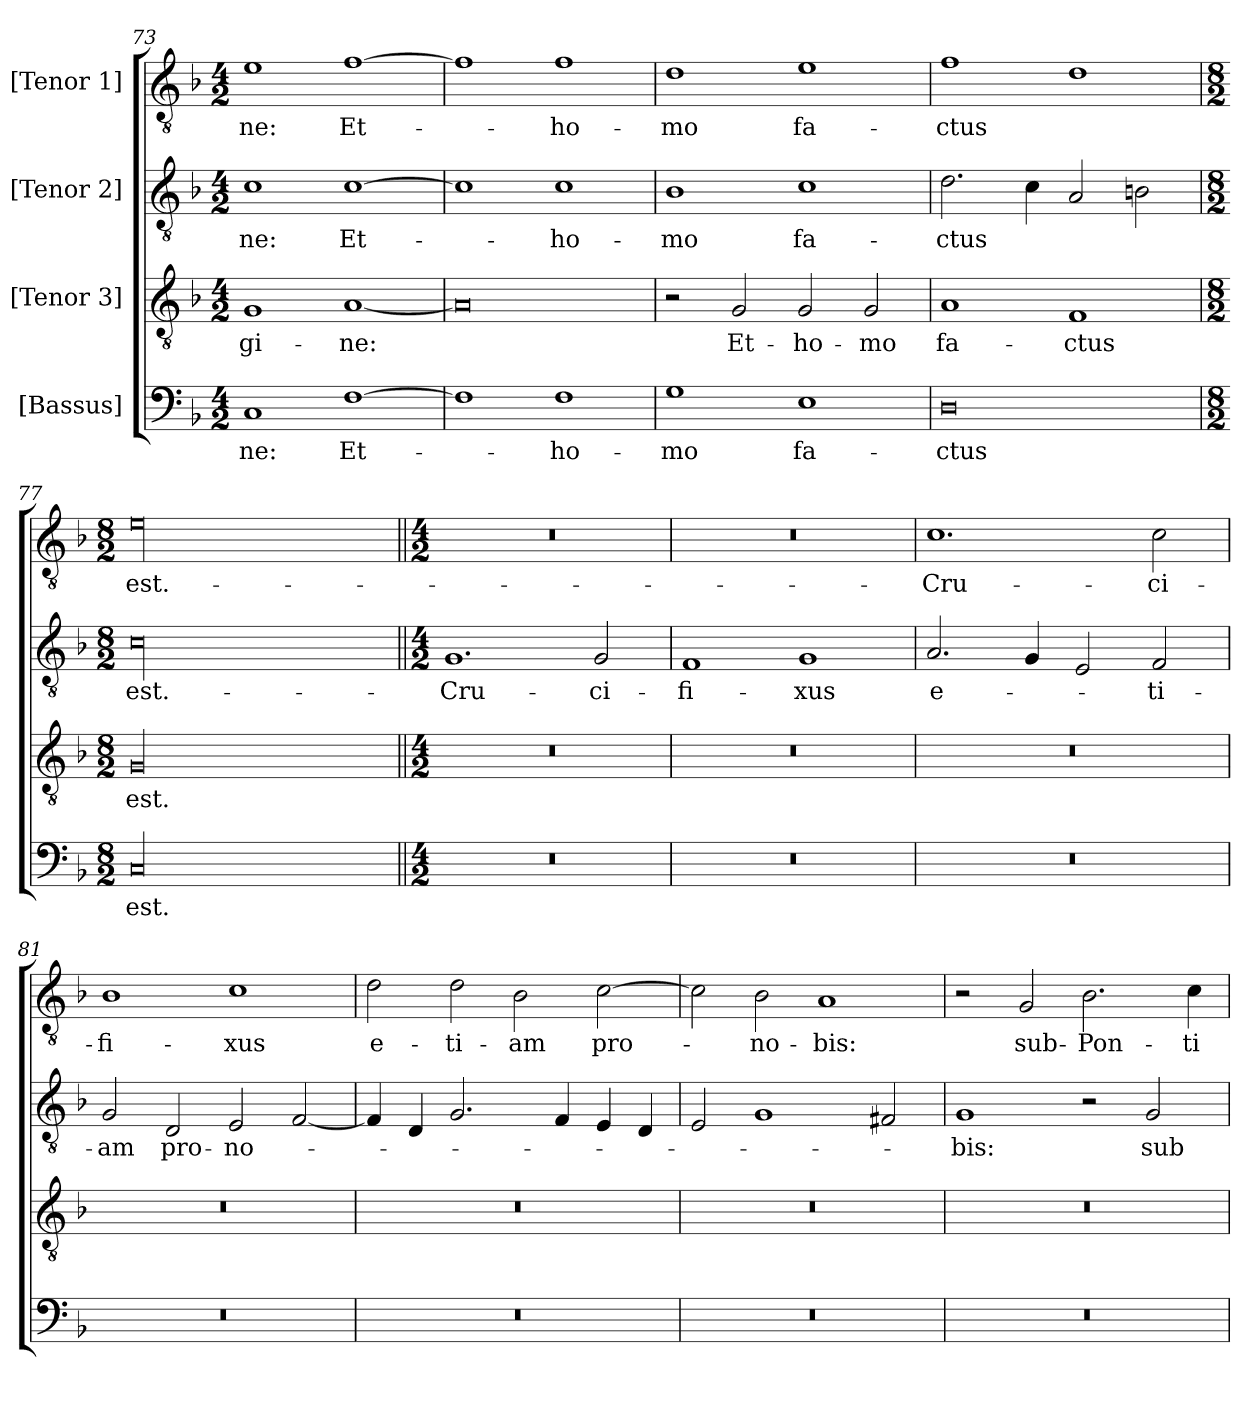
**kern	**text	**kern	**text	**kern	**text	**kern	**text
*part4	*part4	*part3	*part3	*part2	*part2	*part1	*part1
*staff4	*staff4	*staff3	*staff3	*staff2	*staff2	*staff1	*staff1
*I"[Bassus]	*	*I"[Tenor 3]	*	*I"[Tenor 2]	*	*I"[Tenor 1]	*
*clefF4	*	*clefGv2	*	*clefGv2	*	*clefGv2	*
*k[b-]	*	*k[b-]	*	*k[b-]	*	*k[b-]	*
*M4/2	*	*M4/2	*	*M4/2	*	*M4/2	*
=73	=73	=73	=73	=73	=73	=73	=73
1C/	-ne:	1G/	-gi-	1c\	-ne:	1e\	-ne:
[1F\	Et-	[1A/	-ne:	[1c\	Et-	[1f\	Et-
=74	=74	=74	=74	=74	=74	=74	=74
1F\]	.	0A/]	.	1c\]	.	1f\]	.
1F\	ho-	.	.	1c\	ho-	1f\	ho-
=75	=75	=75	=75	=75	=75	=75	=75
1G\	-mo	2r	.	1B-\	-mo	1d\	-mo
.	.	2G/	Et-	.	.	.	.
1E\	fa-	2G/	ho-	1c\	fa-	1e\	fa-
.	.	2G/	-mo	.	.	.	.
=76	=76	=76	=76	=76	=76	=76	=76
0D\	-ctus	1A/	fa-	2.d\	-ctus	1f\	-ctus
.	.	.	.	4c\	.	.	.
.	.	1F/	-ctus	2A/	.	1d\	.
.	.	.	.	2Bn\	.	.	.
=77	=77	=77	=77	=77	=77	=77	=77
*M8/2	*	*M8/2	*	*M8/2	*	*M8/2	*
00C/	est.-	00G/	est.-	00c\	est.-	00e\	est.-
=78||	=78||	=78||	=78||	=78||	=78||	=78||	=78||
*M4/2	*	*M4/2	*	*M4/2	*	*M4/2	*
0r	.	0r	.	1.G/	Cru-	0r	.
.	.	.	.	2G/	-ci-	.	.
=79	=79	=79	=79	=79	=79	=79	=79
0r	.	0r	.	1F/	-fi-	0r	.
.	.	.	.	1G/	-xus	.	.
=80	=80	=80	=80	=80	=80	=80	=80
0r	.	0r	.	2.A/	e-	1.c\	Cru-
.	.	.	.	4G/	.	.	.
.	.	.	.	2E/	.	.	.
.	.	.	.	2F/	-ti-	2c\	-ci-
=81	=81	=81	=81	=81	=81	=81	=81
0r	.	0r	.	2G/	-am	1B-\	-fi-
.	.	.	.	2D/	pro-	.	.
.	.	.	.	2E/	no-	1c\	-xus
.	.	.	.	[2F/	.	.	.
=82	=82	=82	=82	=82	=82	=82	=82
0r	.	0r	.	4F/]	.	2d\	e-
.	.	.	.	4D/	.	.	.
.	.	.	.	2.G/	.	2d\	-ti-
.	.	.	.	.	.	2B-\	-am
.	.	.	.	4F/	.	.	.
.	.	.	.	4E/	.	[2c\	pro-
.	.	.	.	4D/	.	.	.
=83	=83	=83	=83	=83	=83	=83	=83
0r	.	0r	.	2E/	.	2c\]	.
.	.	.	.	1G/	.	2B-\	no-
.	.	.	.	.	.	1A/	-bis:
.	.	.	.	2F#X/	.	.	.
=84	=84	=84	=84	=84	=84	=84	=84
0r	.	0r	.	1G/	-bis:	2r	.
.	.	.	.	.	.	2G/	sub-
.	.	.	.	2r	.	2.B-\	Pon-
.	.	.	.	2G/	sub-	.	.
.	.	.	.	.	.	4c\	-ti-
=	=	=	=	=	=	=	=
*-	*-	*-	*-	*-	*-	*-	*-
